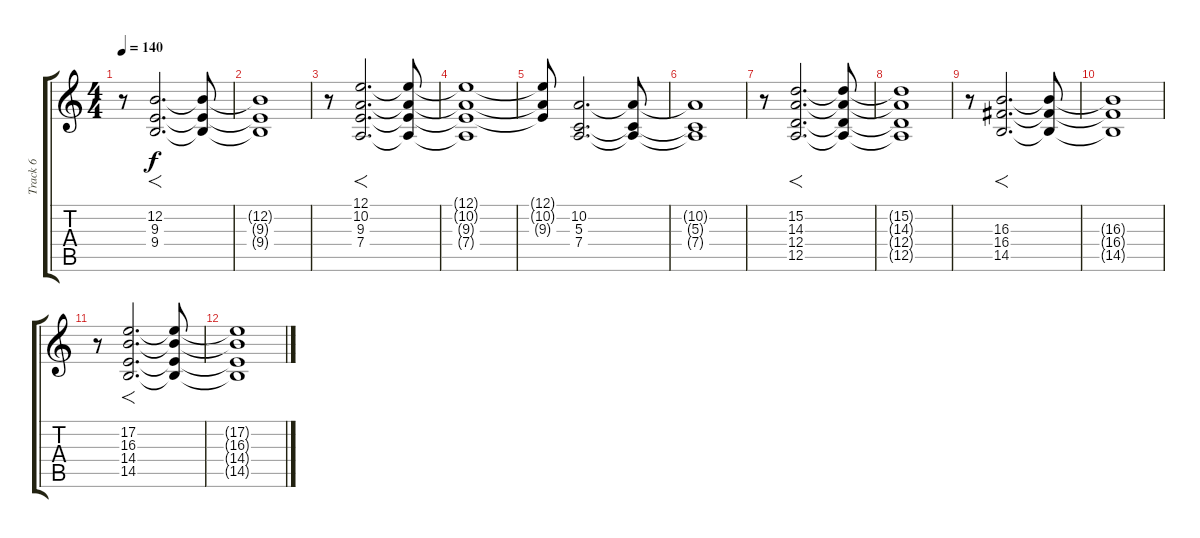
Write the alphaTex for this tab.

\track ("Track 6" "Track 6") {instrument pad4choir}
\staff {score tabs}
\tuning (E4 B3 G3 D3 A2 E2) {hide}
\ts (4 4)
\tempo 140
\clef g2
\ks c
r.8{dy f} (12.2 9.3 9.4).2{f d} (12.2{t} 9.3{t} 9.4{t}).8 |
(12.2{t} 9.3{t} 9.4{t}).1 |
r.8 (12.1 10.2 9.3 7.4).2{f d} (12.1{t} 10.2{t} 9.3{t} 7.4{t}).8 |
(12.1{t} 10.2{t} 9.3{t} 7.4{t}).1 |
(12.1{t} 10.2{t} 9.3{t}).8 (10.2 5.3 7.4).2{d} (10.2{t} 5.3{t} 7.4{t}).8 |
(10.2{t} 5.3{t} 7.4{t}).1 |
r.8 (15.2 14.3 12.4 12.5).2{f d} (15.2{t} 14.3{t} 12.4{t} 12.5{t}).8 |
(15.2{t} 14.3{t} 12.4{t} 12.5{t}).1 |
r.8 (16.3 16.4 14.5).2{f d} (16.3{t} 16.4{t} 14.5{t}).8 |
(16.3{t} 16.4{t} 14.5{t}).1 |
r.8 (17.2 16.3 14.4 14.5).2{f d} (17.2{t} 16.3{t} 14.4{t} 14.5{t}).8 |
(17.2{t} 16.3{t} 14.4{t} 14.5{t}).1
